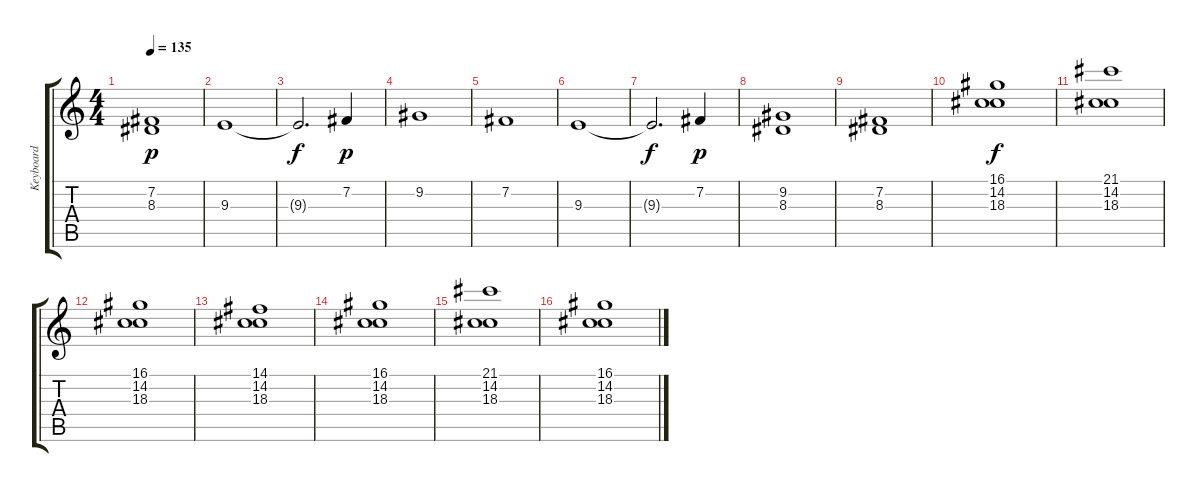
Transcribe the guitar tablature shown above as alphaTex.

\track ("Keyboard" "Keyboard") {instrument stringensemble1}
\staff {score tabs}
\tuning (E4 B3 G3 D3 A2 E2) {hide}
\ts (4 4)
\tempo 135
\clef g2
\ks c
(7.2 8.3).1{dy p} |
9.3.1 |
9.3{t}.2{d dy f} 7.2.4{dy p} |
9.2.1 |
7.2.1 |
9.3.1 |
9.3{t}.2{d dy f} 7.2.4{dy p} |
(9.2 8.3).1 |
(7.2 8.3).1 |
(16.1 14.2 18.3).1{dy f} |
(21.1 14.2 18.3).1 |
(16.1 14.2 18.3).1 |
(14.1 14.2 18.3).1 |
(16.1 14.2 18.3).1 |
(21.1 14.2 18.3).1 |
(16.1 14.2 18.3).1
